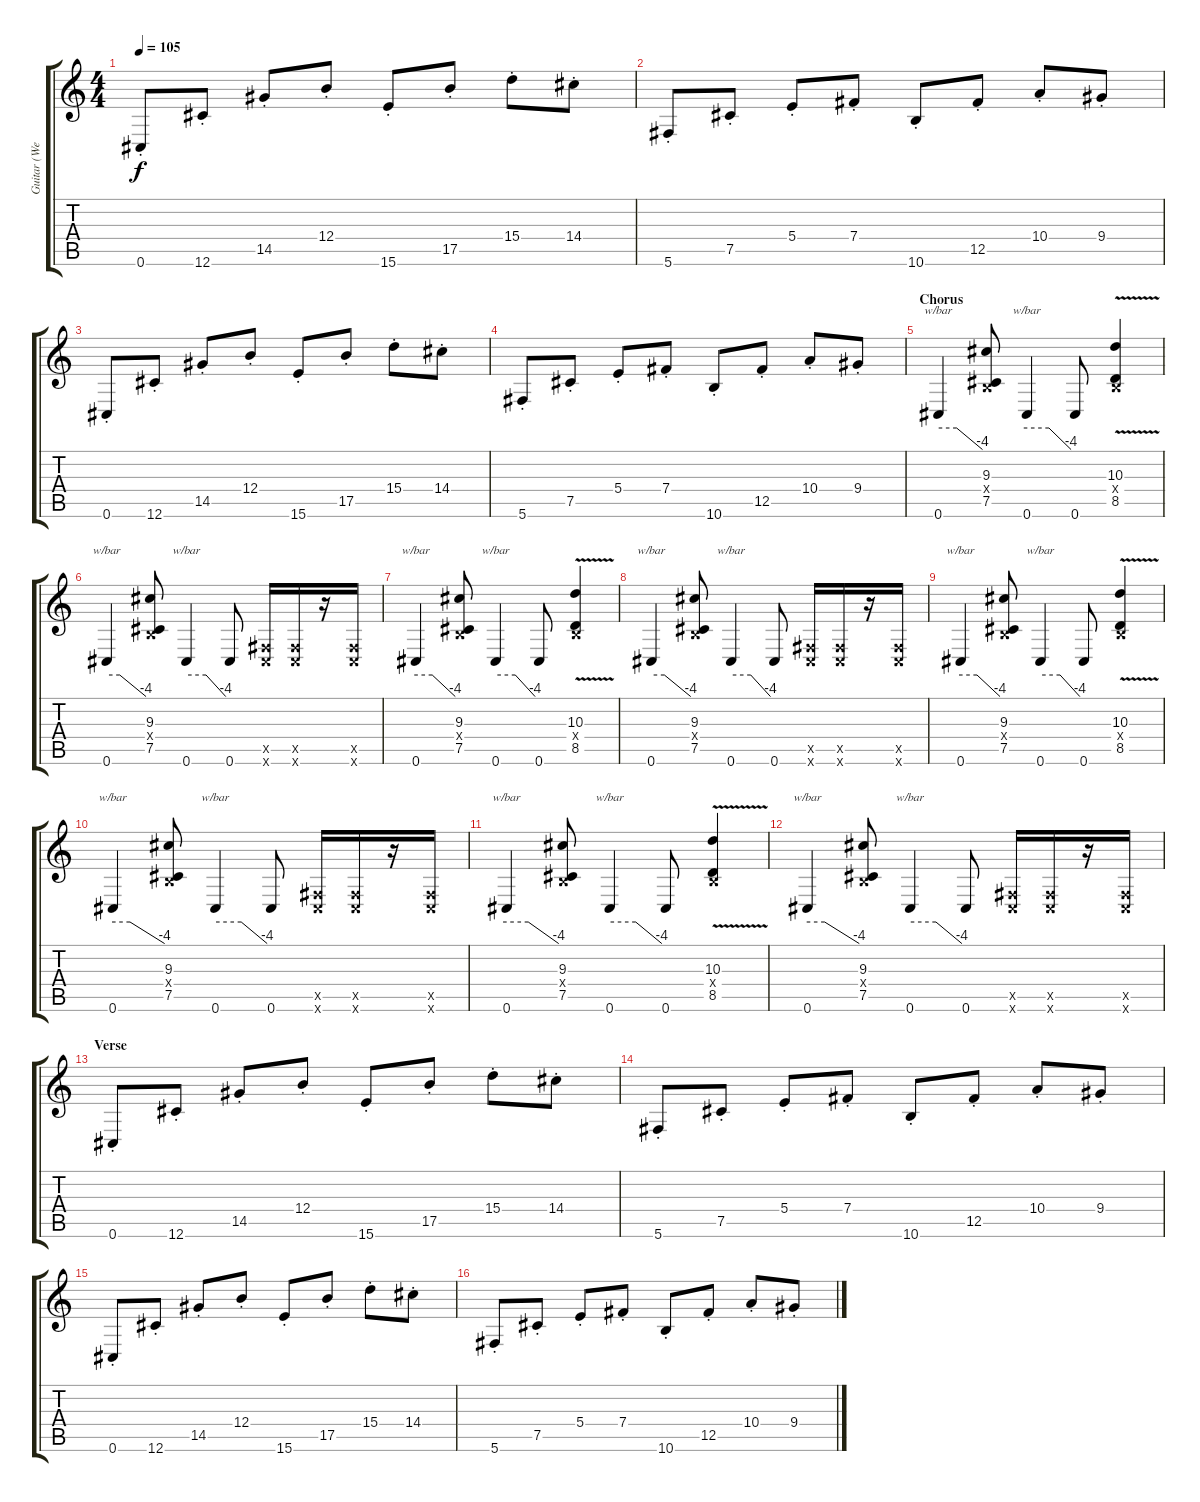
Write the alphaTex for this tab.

\track ("Guitar (Wes Borland)" "Guitar (We") {instrument distortionguitar}
\staff {score tabs}
\tuning (Db4 Ab3 E3 B2 Gb2 Db2) {hide}
\ts (4 4)
\tempo 105
\clef g2
\ks c
0.6{st}.8{dy f} 12.6{st}.8 14.5{st}.8 12.4{st}.8 15.6{st}.8 17.5{st}.8 15.4{st}.8 14.4{st}.8 |
5.6{st}.8 7.5{st}.8 5.4{st}.8 7.4{st}.8 10.6{st}.8 12.5{st}.8 10.4{st}.8 9.4{st}.8 |
0.6{st}.8 12.6{st}.8 14.5{st}.8 12.4{st}.8 15.6{st}.8 17.5{st}.8 15.4{st}.8 14.4{st}.8 |
5.6{st}.8 7.5{st}.8 5.4{st}.8 7.4{st}.8 10.6{st}.8 12.5{st}.8 10.4{st}.8 9.4{st}.8 |
\section ("" "Chorus")
0.6.4{tbe (custom default 0 0 25 0 60 -16) instrument distortionguitar} (9.3 0.4{x} 7.5).8 0.6.4{tbe (custom default 0 0 30 0 60 -16)} 0.6.8 (10.3{v} 0.4{x} 8.5{v}).4 |
0.6.4{tbe (custom default 0 0 20 0 60 -16)} (9.3 0.4{x} 7.5).8 0.6.4{tbe (custom default 0 0 30 0 60 -16)} 0.6.8 (0.5{x} 0.6{x}).16 (0.5{x} 0.6{x}).16 r.16 (0.5{x} 0.6{x}).16 |
0.6.4{tbe (custom default 0 0 25 0 60 -16)} (9.3 0.4{x} 7.5).8 0.6.4{tbe (custom default 0 0 30 0 60 -16)} 0.6.8 (10.3{v} 0.4{x} 8.5{v}).4 |
0.6.4{tbe (custom default 0 0 20 0 60 -16)} (9.3 0.4{x} 7.5).8 0.6.4{tbe (custom default 0 0 30 0 60 -16)} 0.6.8 (0.5{x} 0.6{x}).16 (0.5{x} 0.6{x}).16 r.16 (0.5{x} 0.6{x}).16 |
0.6.4{tbe (custom default 0 0 25 0 60 -16)} (9.3 0.4{x} 7.5).8 0.6.4{tbe (custom default 0 0 30 0 60 -16)} 0.6.8 (10.3{v} 0.4{x} 8.5{v}).4 |
0.6.4{tbe (custom default 0 0 20 0 60 -16)} (9.3 0.4{x} 7.5).8 0.6.4{tbe (custom default 0 0 30 0 60 -16)} 0.6.8 (0.5{x} 0.6{x}).16 (0.5{x} 0.6{x}).16 r.16 (0.5{x} 0.6{x}).16 |
0.6.4{tbe (custom default 0 0 25 0 60 -16)} (9.3 0.4{x} 7.5).8 0.6.4{tbe (custom default 0 0 30 0 60 -16)} 0.6.8 (10.3{v} 0.4{x} 8.5{v}).4 |
0.6.4{tbe (custom default 0 0 20 0 60 -16)} (9.3 0.4{x} 7.5).8 0.6.4{tbe (custom default 0 0 30 0 60 -16)} 0.6.8 (0.5{x} 0.6{x}).16 (0.5{x} 0.6{x}).16 r.16 (0.5{x} 0.6{x}).16 |
\section ("" "Verse")
0.6{st}.8{instrument electricguitarclean} 12.6{st}.8 14.5{st}.8 12.4{st}.8 15.6{st}.8 17.5{st}.8 15.4{st}.8 14.4{st}.8 |
5.6{st}.8 7.5{st}.8 5.4{st}.8 7.4{st}.8 10.6{st}.8 12.5{st}.8 10.4{st}.8 9.4{st}.8 |
0.6{st}.8 12.6{st}.8 14.5{st}.8 12.4{st}.8 15.6{st}.8 17.5{st}.8 15.4{st}.8 14.4{st}.8 |
5.6{st}.8 7.5{st}.8 5.4{st}.8 7.4{st}.8 10.6{st}.8 12.5{st}.8 10.4{st}.8 9.4{st}.8
